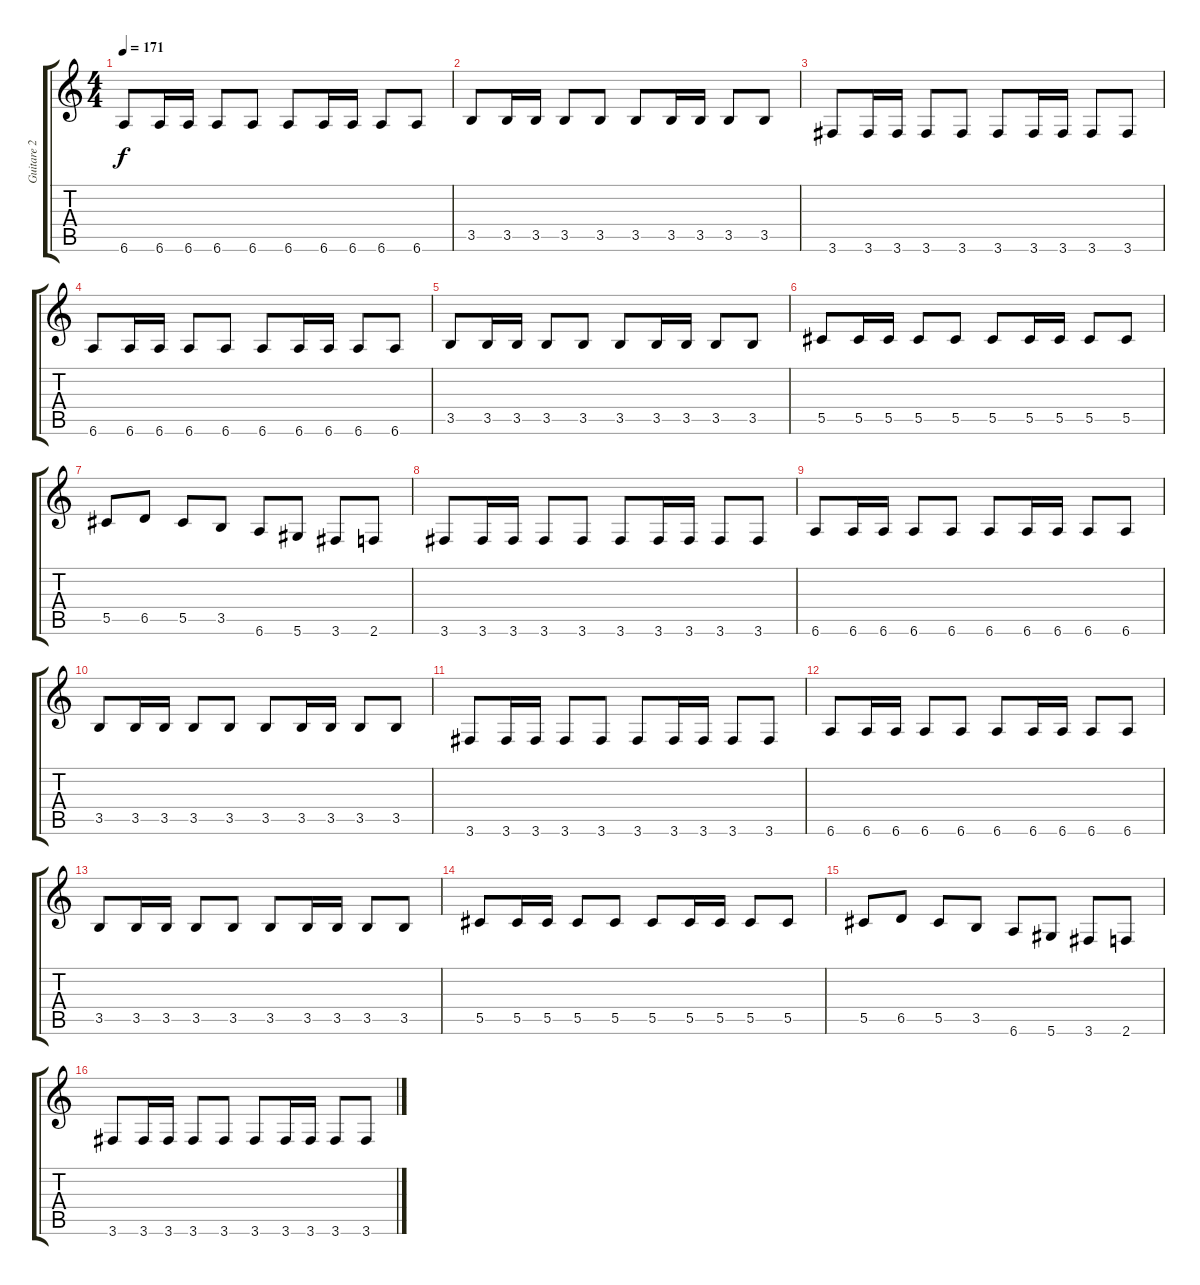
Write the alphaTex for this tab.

\track ("Guitare 2" "Guitare 2") {instrument distortionguitar}
\staff {score tabs}
\tuning (Eb4 Bb3 Gb3 Db3 Ab2 Eb2) {hide}
\ts (4 4)
\tempo 171
\clef g2
\ks c
6.6.8{dy f} 6.6.16 6.6.16 6.6.8 6.6.8 6.6.8 6.6.16 6.6.16 6.6.8 6.6.8 |
3.5.8 3.5.16 3.5.16 3.5.8 3.5.8 3.5.8 3.5.16 3.5.16 3.5.8 3.5.8 |
3.6.8 3.6.16 3.6.16 3.6.8 3.6.8 3.6.8 3.6.16 3.6.16 3.6.8 3.6.8 |
6.6.8 6.6.16 6.6.16 6.6.8 6.6.8 6.6.8 6.6.16 6.6.16 6.6.8 6.6.8 |
3.5.8 3.5.16 3.5.16 3.5.8 3.5.8 3.5.8 3.5.16 3.5.16 3.5.8 3.5.8 |
5.5.8 5.5.16 5.5.16 5.5.8 5.5.8 5.5.8 5.5.16 5.5.16 5.5.8 5.5.8 |
5.5.8 6.5.8 5.5.8 3.5.8 6.6.8 5.6.8 3.6.8 2.6.8 |
3.6.8 3.6.16 3.6.16 3.6.8 3.6.8 3.6.8 3.6.16 3.6.16 3.6.8 3.6.8 |
6.6.8 6.6.16 6.6.16 6.6.8 6.6.8 6.6.8 6.6.16 6.6.16 6.6.8 6.6.8 |
3.5.8 3.5.16 3.5.16 3.5.8 3.5.8 3.5.8 3.5.16 3.5.16 3.5.8 3.5.8 |
3.6.8 3.6.16 3.6.16 3.6.8 3.6.8 3.6.8 3.6.16 3.6.16 3.6.8 3.6.8 |
6.6.8 6.6.16 6.6.16 6.6.8 6.6.8 6.6.8 6.6.16 6.6.16 6.6.8 6.6.8 |
3.5.8 3.5.16 3.5.16 3.5.8 3.5.8 3.5.8 3.5.16 3.5.16 3.5.8 3.5.8 |
5.5.8 5.5.16 5.5.16 5.5.8 5.5.8 5.5.8 5.5.16 5.5.16 5.5.8 5.5.8 |
5.5.8 6.5.8 5.5.8 3.5.8 6.6.8 5.6.8 3.6.8 2.6.8 |
3.6.8 3.6.16 3.6.16 3.6.8 3.6.8 3.6.8 3.6.16 3.6.16 3.6.8 3.6.8
